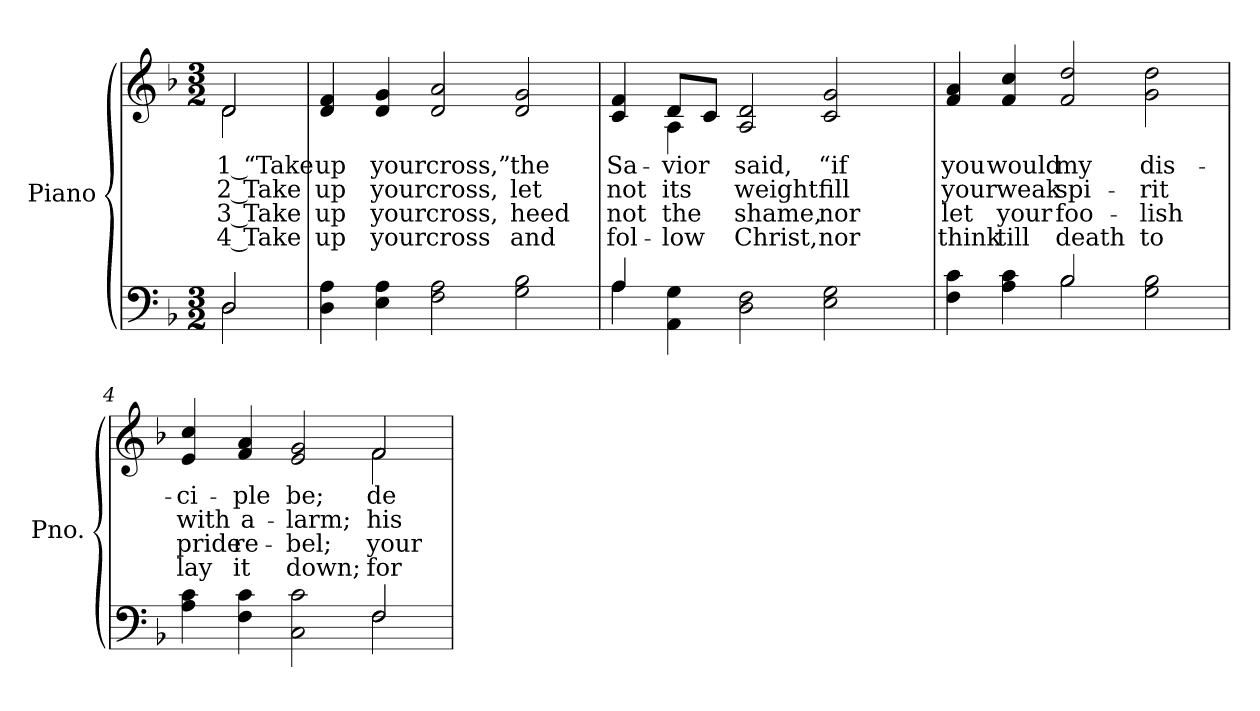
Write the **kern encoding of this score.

**kern	**kern	**text	**text	**text	**text
*part2	*part1	*part1	*part1	*part1	*part1
*staff2	*staff1	*staff1	*staff1	*staff1	*staff1
*I"Piano	*I"Piano	*	*	*	*
*I'Pno.	*I'Pno.	*	*	*	*
!!LO:PB:g=z
*clefF4	*clefG2	*	*	*	*
*k[b-]	*k[b-]	*	*	*	*
*F:	*F:	*	*	*	*
*M3/2	*M3/2	*	*	*	*
=	=	=	=	=	=
*^	*	*	*	*	*
!	!	!	!LO:LY:b:color=#000000	!LO:LY:b:color=#000000	!LO:LY:b:color=#000000	!LO:LY:b:color=#000000
*	*	*^	*	*	*	*
2Di/	2Di\	2di/	2di\	1 “Take	2 Take	3 Take	4 Take
*v	*v	*	*	*	*	*	*
*	*v	*v	*	*	*	*
=1	=1	=1	=1	=1	=1
*^	*^	*	*	*	*
!	!	!	!	!LO:LY:b:color=#000000	!LO:LY:b:color=#000000	!LO:LY:b:color=#000000	!LO:LY:b:color=#000000
*v	*v	*	*	*	*	*	*
*	*v	*v	*	*	*	*
4Di\ 4Ai	4di/ 4fi	up	up	up	up
!	!	!LO:LY:b:color=#000000	!LO:LY:b:color=#000000	!LO:LY:b:color=#000000	!LO:LY:b:color=#000000
4Ei\ 4Ai	4di/ 4gi	your	your	your	your
!	!	!LO:LY:b:color=#000000	!LO:LY:b:color=#000000	!LO:LY:b:color=#000000	!LO:LY:b:color=#000000
2Fi\ 2Ai	2di/ 2ai	cross,”	cross,	cross,	cross
!	!	!LO:LY:b:color=#000000	!LO:LY:b:color=#000000	!LO:LY:b:color=#000000	!LO:LY:b:color=#000000
2Gi\ 2B-i	2di/ 2gi	the	let	heed	and
=2	=2	=2	=2	=2	=2
*^	*	*	*	*	*
!	!	!	!LO:LY:b:color=#000000	!LO:LY:b:color=#000000	!LO:LY:b:color=#000000	!LO:LY:b:color=#000000
*	*	*^	*	*	*	*
4Ai/	4Ai\	4ci/ 4fi	4ryy	Sa-	not	not	fol-
!	!	!	!	!LO:LY:b:color=#000000	!LO:LY:b:color=#000000	!LO:LY:b:color=#000000	!LO:LY:b:color=#000000
4AAi\ 4Gi	1ryy	8di/L	4Ai\	-vior	its	-the	low
.	.	8ci/J	.	.	.	.	.
!	!	!	!	!LO:LY:b:color=#000000	!LO:LY:b:color=#000000	!LO:LY:b:color=#000000	!LO:LY:b:color=#000000
2Di\ 2Fi	.	2Ai/ 2di	1ryy	said,	weight	shame,	Christ,
!	!	!	!	!LO:LY:b:color=#000000	!LO:LY:b:color=#000000	!LO:LY:b:color=#000000	!LO:LY:b:color=#000000
2Ei\ 2Gi	.	2ci/ 2gi	.	“if	fill	nor	nor
.	4ryy	.	.	.	.	.	.
*	*	*v	*v	*	*	*	*
!!LO:LB:g=z
=3	=3	=3	=3	=3	=3	=3
!	!	!	!LO:LY:b:color=#000000	!LO:LY:b:color=#000000	!LO:LY:b:color=#000000	!LO:LY:b:color=#000000
4Fi\ 4ci	2ryy	4fi/ 4ai	you	your	let	think
!	!	!	!LO:LY:b:color=#000000	!LO:LY:b:color=#000000	!LO:LY:b:color=#000000	!LO:LY:b:color=#000000
4Ai\ 4ci	.	4fi/ 4cci	would	weak	your	till
!	!	!	!LO:LY:b:color=#000000	!LO:LY:b:color=#000000	!LO:LY:b:color=#000000	!LO:LY:b:color=#000000
2B-i/	2B-i\	2fi/ 2ddi	my	spi-	foo-	-death
!	!	!	!LO:LY:b:color=#000000	!LO:LY:b:color=#000000	!LO:LY:b:color=#000000	!LO:LY:b:color=#000000
2Gi\ 2B-i	2ryy	2gi\ 2ddi	dis-	-rit	lish	to
=4	=4	=4	=4	=4	=4	=4
!	!	!	!LO:LY:b:color=#000000	!LO:LY:b:color=#000000	!LO:LY:b:color=#000000	!LO:LY:b:color=#000000
*	*	*^	*	*	*	*
4Ai\ 4ci	1ryy	4ei/ 4cci	1ryy	-ci-	with	pride	lay
!	!	!	!	!LO:LY:b:color=#000000	!LO:LY:b:color=#000000	!LO:LY:b:color=#000000	!LO:LY:b:color=#000000
4Fi\ 4ci	.	4fi/ 4ai	.	-ple	a-	re-	-it
!	!	!	!	!LO:LY:b:color=#000000	!LO:LY:b:color=#000000	!LO:LY:b:color=#000000	!LO:LY:b:color=#000000
2Ci\ 2ci	.	2ei/ 2gi	.	be;	-larm;	bel;	down;
!	!	!	!	!LO:LY:b:color=#000000	!LO:LY:b:color=#000000	!LO:LY:b:color=#000000	!LO:LY:b:color=#000000
2Fi/	2Fi\	2fi/	2fi\	de-	his	your	for
*v	*v	*	*	*	*	*	*
*	*v	*v	*	*	*	*
=	=	=	=	=	=
*-	*-	*-	*-	*-	*-
